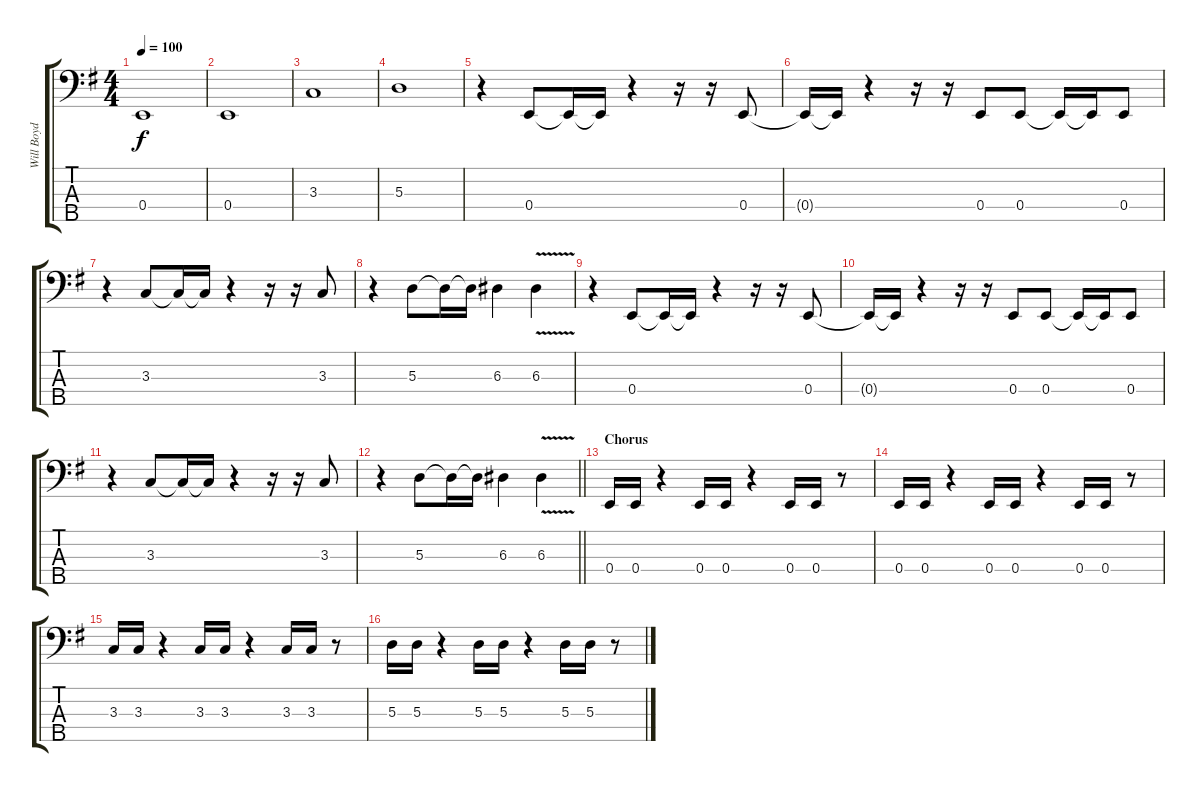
\track ("Will Boyd" "Will Boyd") {instrument electricbasspick}
\staff {score tabs}
\tuning (G2 D2 A1 E1 B0) {hide}
\ts (4 4)
\tempo 100
\clef f4
\ks g
0.4.1{dy f} |
0.4.1 |
3.3.1 |
5.3.1 |
r.4 0.4.8 0.4{t}.16 0.4{t}.16 r.4 r.16 r.16 0.4.8 |
0.4{t}.16 0.4{t}.16 r.4 r.16 r.16 0.4.8 0.4.8 0.4{t}.16 0.4{t}.16 0.4.8 |
r.4 3.3.8 3.3{t}.16 3.3{t}.16 r.4 r.16 r.16 3.3.8 |
r.4 5.3.8 5.3{t}.16 5.3{t}.16 6.3.4 6.3{v}.4 |
r.4 0.4.8 0.4{t}.16 0.4{t}.16 r.4 r.16 r.16 0.4.8 |
0.4{t}.16 0.4{t}.16 r.4 r.16 r.16 0.4.8 0.4.8 0.4{t}.16 0.4{t}.16 0.4.8 |
r.4 3.3.8 3.3{t}.16 3.3{t}.16 r.4 r.16 r.16 3.3.8 |
\barLineRight lightlight
r.4 5.3.8 5.3{t}.16 5.3{t}.16 6.3.4 6.3{v}.4 |
\section ("" "Chorus")
0.4.16 0.4.16 r.4 0.4.16 0.4.16 r.4 0.4.16 0.4.16 r.8 |
0.4.16 0.4.16 r.4 0.4.16 0.4.16 r.4 0.4.16 0.4.16 r.8 |
3.3.16 3.3.16 r.4 3.3.16 3.3.16 r.4 3.3.16 3.3.16 r.8 |
5.3.16 5.3.16 r.4 5.3.16 5.3.16 r.4 5.3.16 5.3.16 r.8
